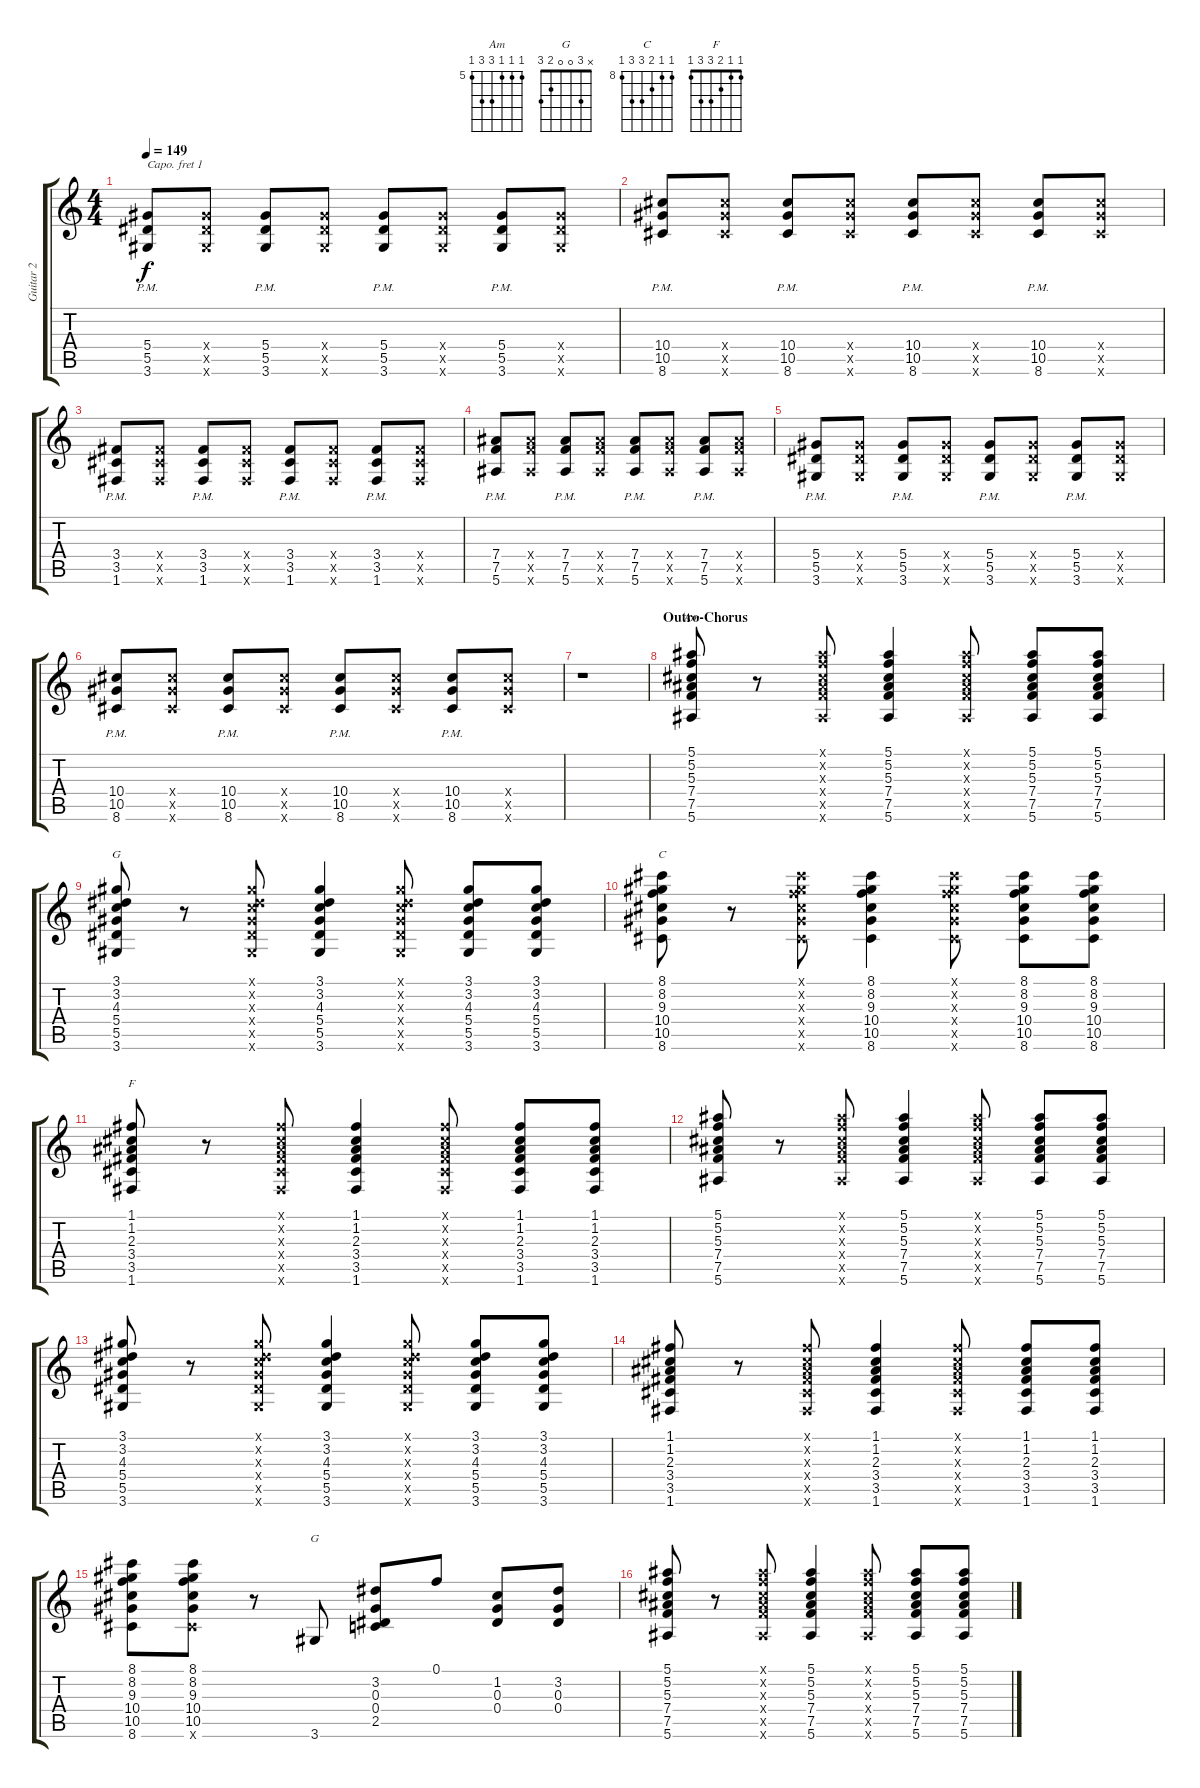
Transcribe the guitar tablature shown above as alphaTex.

\track ("Guitar 2" "Guitar 2") {instrument acousticguitarsteel}
\staff {score tabs}
\capo 1
\tuning (E4 B3 G3 D3 A2 E2) {hide}
\chord ("Am" 5 5 5 7 7 5) {firstfret 5}
\chord ("G" 3 0 0 0 2 3)
\chord ("C" 8 8 9 10 10 8) {firstfret 8}
\chord ("F" 1 1 2 3 3 1)
\chord ("G" x 3 0 0 2 3)
\ts (4 4)
\tempo 149
\clef g2
\ks c
(5.4{pm} 5.5{pm} 3.6{pm}).8{dy f} (5.4{x} 5.5{x} 3.6{x}).8 (5.4{pm} 5.5{pm} 3.6{pm}).8 (5.4{x} 5.5{x} 3.6{x}).8 (5.4{pm} 5.5{pm} 3.6{pm}).8 (5.4{x} 5.5{x} 3.6{x}).8 (5.4{pm} 5.5{pm} 3.6{pm}).8 (5.4{x} 5.5{x} 3.6{x}).8 |
(10.4{pm} 10.5{pm} 8.6{pm}).8 (10.4{x} 10.5{x} 8.6{x}).8 (10.4{pm} 10.5{pm} 8.6{pm}).8 (10.4{x} 10.5{x} 8.6{x}).8 (10.4{pm} 10.5{pm} 8.6{pm}).8 (10.4{x} 10.5{x} 8.6{x}).8 (10.4{pm} 10.5{pm} 8.6{pm}).8 (10.4{x} 10.5{x} 8.6{x}).8 |
(3.4{pm} 3.5{pm} 1.6{pm}).8 (3.4{x} 3.5{x} 1.6{x}).8 (3.4{pm} 3.5{pm} 1.6{pm}).8 (3.4{x} 3.5{x} 1.6{x}).8 (3.4{pm} 3.5{pm} 1.6{pm}).8 (3.4{x} 3.5{x} 1.6{x}).8 (3.4{pm} 3.5{pm} 1.6{pm}).8 (3.4{x} 3.5{x} 1.6{x}).8 |
(7.4{pm} 7.5{pm} 5.6{pm}).8 (7.4{x} 7.5{x} 5.6{x}).8 (7.4{pm} 7.5{pm} 5.6{pm}).8 (7.4{x} 7.5{x} 5.6{x}).8 (7.4{pm} 7.5{pm} 5.6{pm}).8 (7.4{x} 7.5{x} 5.6{x}).8 (7.4{pm} 7.5{pm} 5.6{pm}).8 (7.4{x} 7.5{x} 5.6{x}).8 |
(5.4{pm} 5.5{pm} 3.6{pm}).8 (5.4{x} 5.5{x} 3.6{x}).8 (5.4{pm} 5.5{pm} 3.6{pm}).8 (5.4{x} 5.5{x} 3.6{x}).8 (5.4{pm} 5.5{pm} 3.6{pm}).8 (5.4{x} 5.5{x} 3.6{x}).8 (5.4{pm} 5.5{pm} 3.6{pm}).8 (5.4{x} 5.5{x} 3.6{x}).8 |
(10.4{pm} 10.5{pm} 8.6{pm}).8 (10.4{x} 10.5{x} 8.6{x}).8 (10.4{pm} 10.5{pm} 8.6{pm}).8 (10.4{x} 10.5{x} 8.6{x}).8 (10.4{pm} 10.5{pm} 8.6{pm}).8 (10.4{x} 10.5{x} 8.6{x}).8 (10.4{pm} 10.5{pm} 8.6{pm}).8 (10.4{x} 10.5{x} 8.6{x}).8 |
r.1 |
\section ("" "Outro-Chorus")
(5.1 5.2 5.3 7.4 7.5 5.6).8{ch "Am"} r.8 (5.1{x} 5.2{x} 5.3{x} 7.4{x} 7.5{x} 5.6{x}).8 (5.1 5.2 5.3 7.4 7.5 5.6).4 (5.1{x} 5.2{x} 5.3{x} 7.4{x} 7.5{x} 5.6{x}).8 (5.1 5.2 5.3 7.4 7.5 5.6).8 (5.1 5.2 5.3 7.4 7.5 5.6).8 |
(3.1 3.2 4.3 5.4 5.5 3.6).8{ch "G"} r.8 (3.1{x} 3.2{x} 4.3{x} 5.4{x} 5.5{x} 3.6{x}).8 (3.1 3.2 4.3 5.4 5.5 3.6).4 (3.1{x} 3.2{x} 4.3{x} 5.4{x} 5.5{x} 3.6{x}).8 (3.1 3.2 4.3 5.4 5.5 3.6).8 (3.1 3.2 4.3 5.4 5.5 3.6).8 |
(8.1 8.2 9.3 10.4 10.5 8.6).8{ch "C"} r.8 (8.1{x} 8.2{x} 9.3{x} 10.4{x} 10.5{x} 8.6{x}).8 (8.1 8.2 9.3 10.4 10.5 8.6).4 (8.1{x} 8.2{x} 9.3{x} 10.4{x} 10.5{x} 8.6{x}).8 (8.1 8.2 9.3 10.4 10.5 8.6).8 (8.1 8.2 9.3 10.4 10.5 8.6).8 |
(1.1 1.2 2.3 3.4 3.5 1.6).8{ch "F"} r.8 (1.1{x} 1.2{x} 2.3{x} 3.4{x} 3.5{x} 1.6{x}).8 (1.1 1.2 2.3 3.4 3.5 1.6).4 (1.1{x} 1.2{x} 2.3{x} 3.4{x} 3.5{x} 1.6{x}).8 (1.1 1.2 2.3 3.4 3.5 1.6).8 (1.1 1.2 2.3 3.4 3.5 1.6).8 |
(5.1 5.2 5.3 7.4 7.5 5.6).8 r.8 (5.1{x} 5.2{x} 5.3{x} 7.4{x} 7.5{x} 5.6{x}).8 (5.1 5.2 5.3 7.4 7.5 5.6).4 (5.1{x} 5.2{x} 5.3{x} 7.4{x} 7.5{x} 5.6{x}).8 (5.1 5.2 5.3 7.4 7.5 5.6).8 (5.1 5.2 5.3 7.4 7.5 5.6).8 |
(3.1 3.2 4.3 5.4 5.5 3.6).8 r.8 (3.1{x} 3.2{x} 4.3{x} 5.4{x} 5.5{x} 3.6{x}).8 (3.1 3.2 4.3 5.4 5.5 3.6).4 (3.1{x} 3.2{x} 4.3{x} 5.4{x} 5.5{x} 3.6{x}).8 (3.1 3.2 4.3 5.4 5.5 3.6).8 (3.1 3.2 4.3 5.4 5.5 3.6).8 |
(1.1 1.2 2.3 3.4 3.5 1.6).8 r.8 (1.1{x} 1.2{x} 2.3{x} 3.4{x} 3.5{x} 1.6{x}).8 (1.1 1.2 2.3 3.4 3.5 1.6).4 (1.1{x} 1.2{x} 2.3{x} 3.4{x} 3.5{x} 1.6{x}).8 (1.1 1.2 2.3 3.4 3.5 1.6).8 (1.1 1.2 2.3 3.4 3.5 1.6).8 |
(8.1 8.2 9.3 10.4 10.5 8.6).8 (8.1 8.2 9.3 10.4 10.5 8.6{x}).8 r.8 3.6.8{ch "G"} (3.2 0.3 0.4 2.5).8 0.1.8 (1.2 0.3 0.4).8 (3.2 0.3 0.4).8 |
(5.1 5.2 5.3 7.4 7.5 5.6).8 r.8 (5.1{x} 5.2{x} 5.3{x} 7.4{x} 7.5{x} 5.6{x}).8 (5.1 5.2 5.3 7.4 7.5 5.6).4 (5.1{x} 5.2{x} 5.3{x} 7.4{x} 7.5{x} 5.6{x}).8 (5.1 5.2 5.3 7.4 7.5 5.6).8 (5.1 5.2 5.3 7.4 7.5 5.6).8
